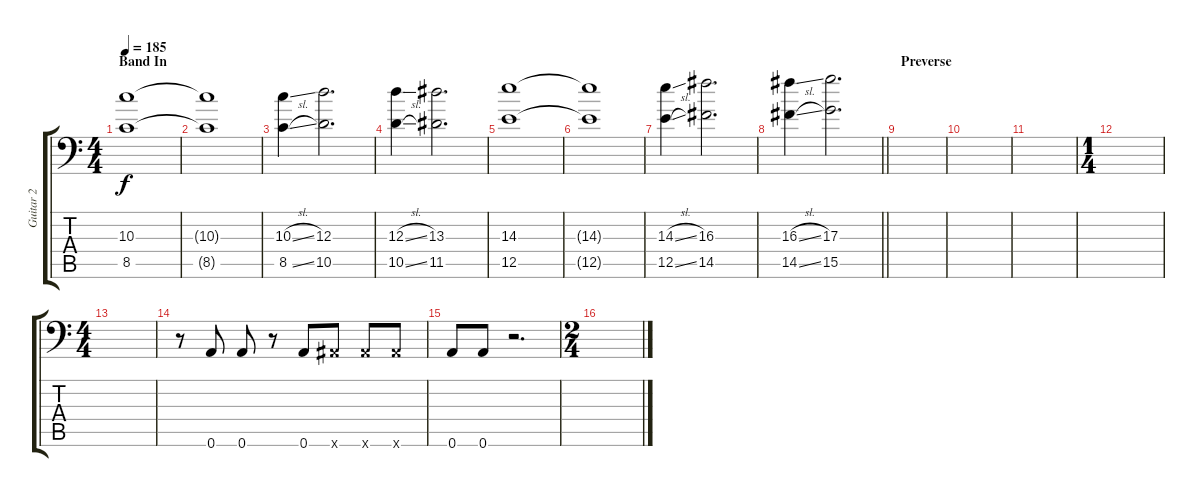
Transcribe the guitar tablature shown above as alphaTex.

\track ("Guitar 2" "Guitar 2") {instrument distortionguitar}
\staff {score tabs}
\tuning (B3 Gb3 D3 A2 E2 A1) {hide}
\ts (4 4)
\section ("" "Band In")
\tempo 185
\clef f4
\ks c
(10.3 8.5).1{dy f} |
(10.3{t} 8.5{t}).1 |
(10.3{sl} 8.5{sl}).4 (12.3 10.5).2{d} |
(12.3{sl} 10.5{sl}).4 (13.3 11.5).2{d} |
(14.3 12.5).1 |
(14.3{t} 12.5{t}).1 |
(14.3{sl} 12.5{sl}).4 (16.3 14.5).2{d} |
\barLineRight lightlight
(16.3{sl} 14.5{sl}).4 (17.3 15.5).2{d} |
\section ("" "Preverse")
|
|
|
\ts (1 4)
|
\ts (4 4)
|
r.8 0.6.8 0.6.8 r.8 0.6.8 1.6{x}.8 1.6{x}.8 1.6{x}.8 |
0.6.8 0.6.8 r.2{d} |
\ts (2 4)
